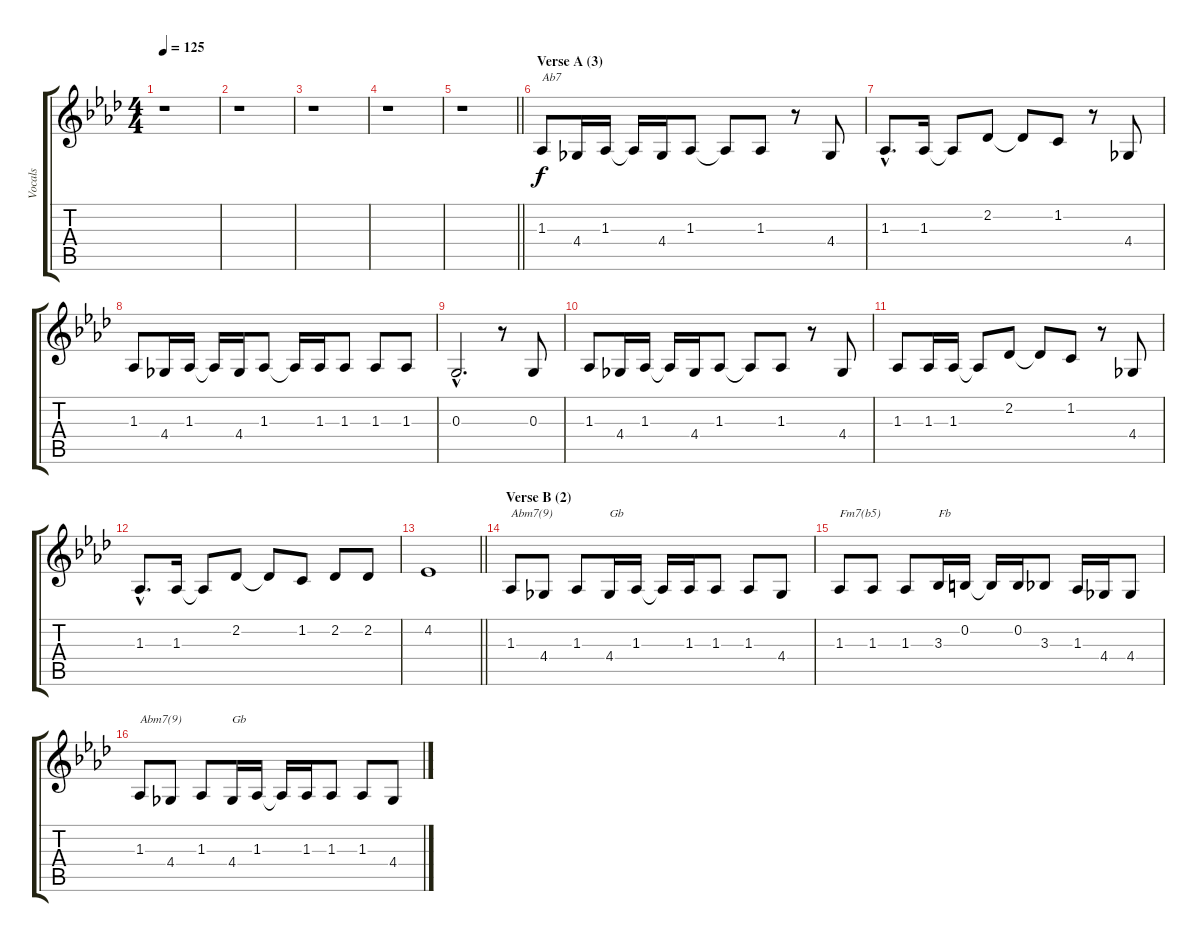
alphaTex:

\track ("Vocals" "Vocals") {instrument sopranosax}
\staff {score tabs}
\tuning (E4 B3 G3 D3 A2 E2) {hide}
\ts (4 4)
\tempo 125
\clef g2
\ks ab
r.1{dy f} |
r.1 |
r.1 |
r.1 |
\barLineRight lightlight
r.1 |
\section ("" "Verse A (3)")
1.3.8{txt "Ab7"} 4.4.16 1.3.16 1.3{t}.16 4.4.16 1.3.8 1.3{t}.8 1.3.8 r.8 4.4.8 |
1.3{hac}.8{d} 1.3.16 1.3{t}.8 2.2.8 2.2{t}.8 1.2.8 r.8 4.4.8 |
1.3.8 4.4.16 1.3.16 1.3{t}.16 4.4.16 1.3.8 1.3{t}.16 1.3.16 1.3.8 1.3.8 1.3.8 |
0.3{hac}.2{d} r.8 0.3.8 |
1.3.8 4.4.16 1.3.16 1.3{t}.16 4.4.16 1.3.8 1.3{t}.8 1.3.8 r.8 4.4.8 |
1.3.8 1.3.16 1.3.16 1.3{t}.8 2.2.8 2.2{t}.8 1.2.8 r.8 4.4.8 |
1.3{hac}.8{d} 1.3.16 1.3{t}.8 2.2.8 2.2{t}.8 1.2.8 2.2.8 2.2.8 |
\barLineRight lightlight
4.2.1 |
\section ("" "Verse B (2)")
1.3.8{txt "Abm7(9)"} 4.4.8 1.3.8 4.4.16{txt "Gb"} 1.3.16 1.3{t}.16 1.3.16 1.3.8 1.3.8 4.4.8 |
1.3.8{txt "Fm7(b5)"} 1.3.8 1.3.8 3.3.16{txt "Fb"} 0.2.16 0.2{t}.16 0.2.16 3.3.8 1.3.16 4.4.16 4.4.8 |
1.3.8{txt "Abm7(9)"} 4.4.8 1.3.8 4.4.16{txt "Gb"} 1.3.16 1.3{t}.16 1.3.16 1.3.8 1.3.8 4.4.8
